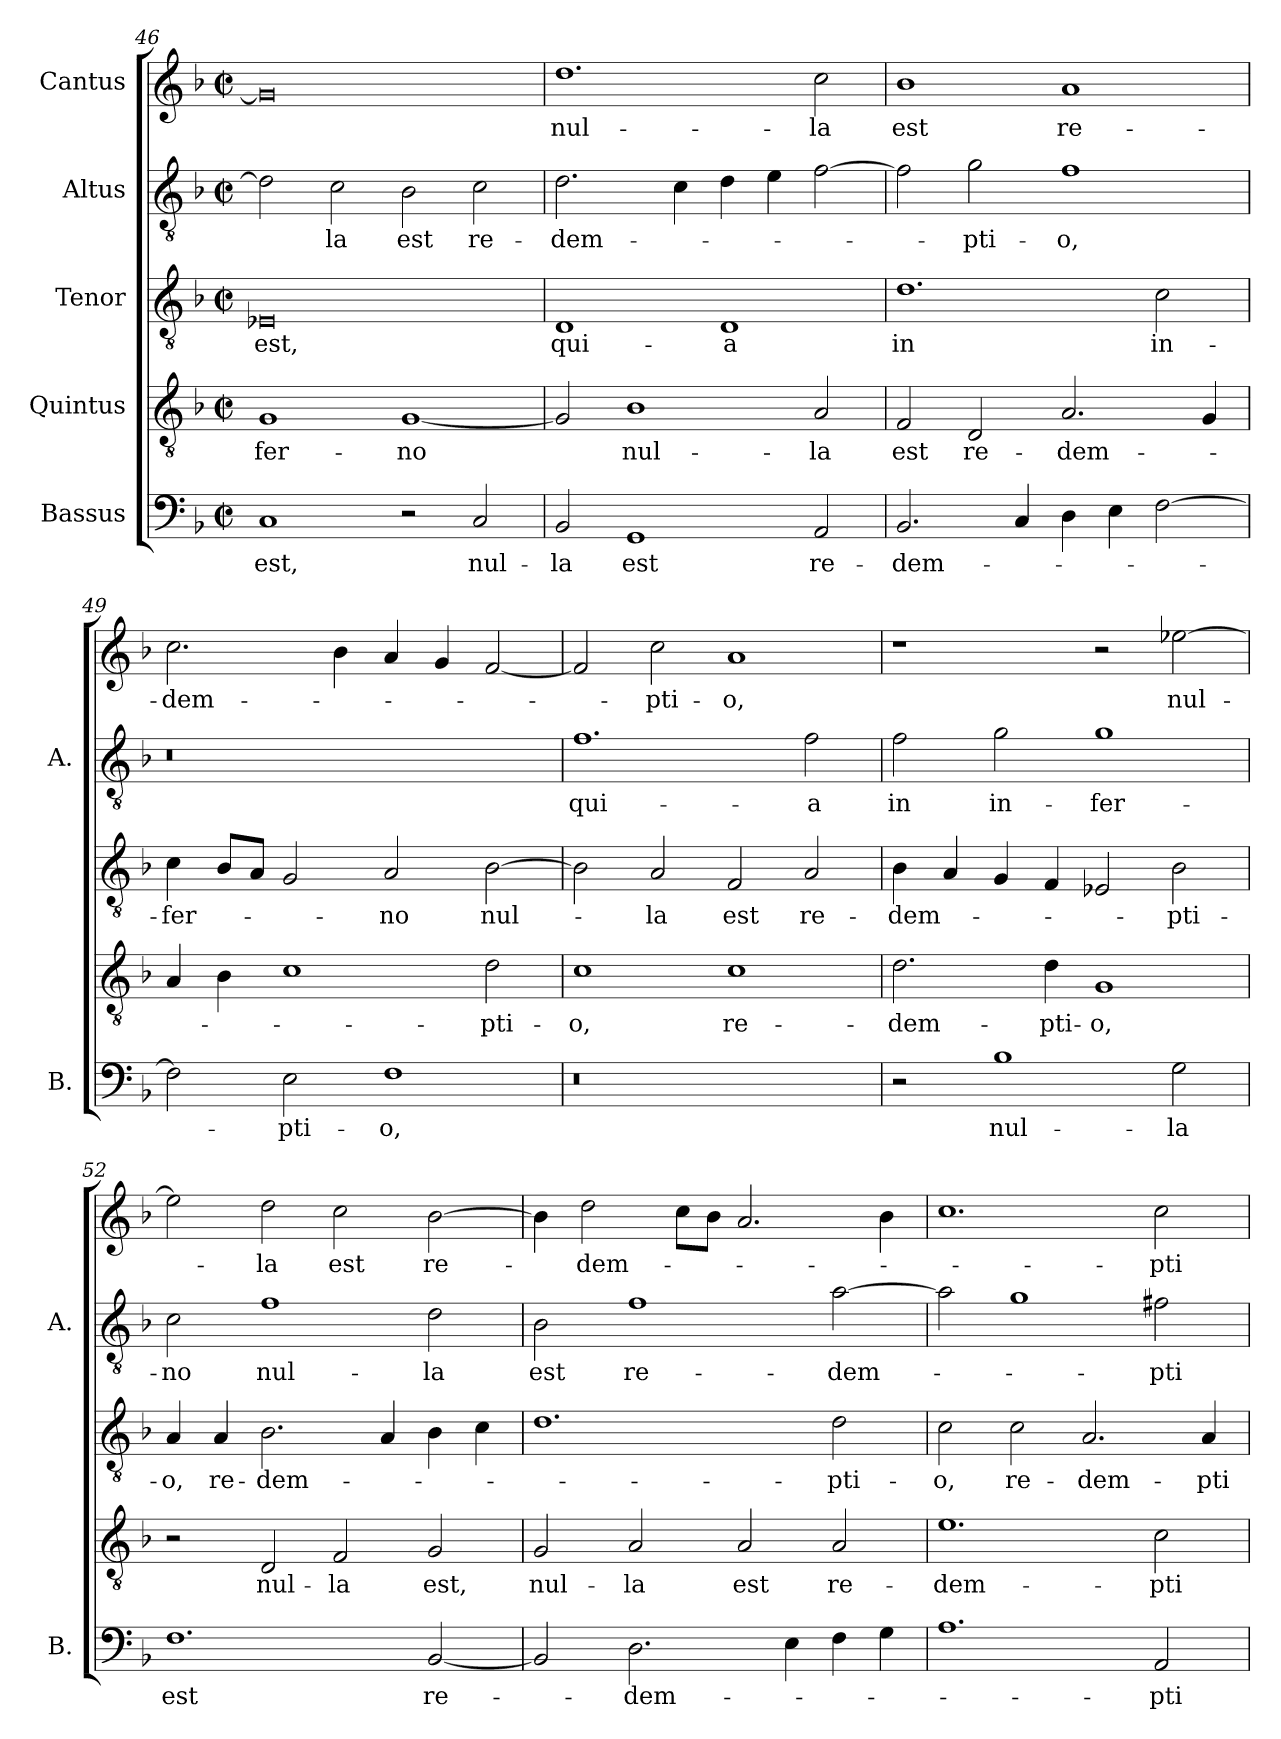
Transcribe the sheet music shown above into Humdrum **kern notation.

**kern	**text	**kern	**text	**kern	**text	**kern	**text	**kern	**text
*part5	*part5	*part4	*part4	*part3	*part3	*part2	*part2	*part1	*part1
*staff5	*staff5	*staff4	*staff4	*staff3	*staff3	*staff2	*staff2	*staff1	*staff1
*I"Bassus	*	*I"Quintus	*	*I"Tenor	*	*I"Altus	*	*I"Cantus	*
*I'B.	*	*	*	*	*	*I'A.	*	*	*
*clefF4	*	*clefGv2	*	*clefGv2	*	*clefGv2	*	*clefG2	*
*k[b-]	*	*k[b-]	*	*k[b-]	*	*k[b-]	*	*k[b-]	*
*F:	*	*F:	*	*F:	*	*F:	*	*F:	*
*M2/2	*	*M2/2	*	*M2/2	*	*M2/2	*	*M2/2	*
*met(c|)	*	*met(c|)	*	*met(c|)	*	*met(c|)	*	*met(c|)	*
=46	=46	=46	=46	=46	=46	=46	=46	=46	=46
1C/	est,	1G/	-fer-	0E-X/	est,	2d\]	.	0g/]	.
.	.	.	.	.	.	2c\	-la	.	.
2r	.	[1G/	-no	.	.	2B-\	est	.	.
2C/	nul-	.	.	.	.	2c\	re-	.	.
=47	=47	=47	=47	=47	=47	=47	=47	=47	=47
2BB-/	-la	2G/]	.	1D/	qui-	2.d\	-dem-	1.dd\	nul-
1GG/	est	1B-\	nul-	.	.	.	.	.	.
.	.	.	.	.	.	4c\	.	.	.
.	.	.	.	1D/	-a	4d\	.	.	.
.	.	.	.	.	.	4e\	.	.	.
2AA/	re-	2A/	-la	.	.	[2f\	.	2cc\	-la
=48	=48	=48	=48	=48	=48	=48	=48	=48	=48
2.BB-/	-dem-	2F/	est	1.d\	in	2f\]	.	1b-\	est
.	.	2D/	re-	.	.	2g\	-pti-	.	.
4C/	.	.	.	.	.	.	.	.	.
4D\	.	2.A/	-dem-	.	.	1f\	-o,	1a/	re-
4E\	.	.	.	.	.	.	.	.	.
[2F\	.	.	.	2c\	in-	.	.	.	.
.	.	4G/	.	.	.	.	.	.	.
=49	=49	=49	=49	=49	=49	=49	=49	=49	=49
!	!	!	!	!	!	!LO:N:vis=0	!	!	!
2F\]	.	4A/	.	4c\	-fer-	1r	.	2.cc\	-dem-
.	.	4B-\	.	8B-/L	.	.	.	.	.
.	.	.	.	8A/J	.	.	.	.	.
2E\	-pti-	1c\	.	2G/	.	.	.	.	.
.	.	.	.	.	.	.	.	4b-\	.
1F\	-o,	.	.	2A/	-no	1ryy	.	4a/	.
.	.	.	.	.	.	.	.	4g/	.
.	.	2d\	-pti-	[2B-\	nul-	.	.	[2f/	.
=50	=50	=50	=50	=50	=50	=50	=50	=50	=50
!LO:N:vis=0	!	!	!	!	!	!	!	!	!
1r	.	1c\	-o,	2B-\]	.	1.f\	qui-	2f/]	.
.	.	.	.	2A/	-la	.	.	2cc\	-pti-
1ryy	.	1c\	re-	2F/	est	.	.	1a/	-o,
.	.	.	.	2A/	re-	2f\	-a	.	.
=51	=51	=51	=51	=51	=51	=51	=51	=51	=51
2r	.	2.d\	-dem-	4B-\	-dem-	2f\	in	1r	.
.	.	.	.	4A/	.	.	.	.	.
1B-\	nul-	.	.	4G/	.	2g\	in-	.	.
.	.	4d\	-pti-	4F/	.	.	.	.	.
.	.	1G/	-o,	2E-X/	.	1g\	-fer-	2r	.
2G\	-la	.	.	2B-\	-pti-	.	.	[2ee-X\	nul-
=52	=52	=52	=52	=52	=52	=52	=52	=52	=52
1.F\	est	2r	.	4A/	-o,	2c\	-no	2ee-\]	.
.	.	.	.	4A/	re-	.	.	.	.
.	.	2D/	nul-	2.B-\	-dem-	1f\	nul-	2dd\	-la
.	.	2F/	-la	.	.	.	.	2cc\	est
.	.	.	.	4A/	.	.	.	.	.
[2BB-/	re-	2G/	est,	4B-\	.	2d\	-la	[2b-\	re-
.	.	.	.	4c\	.	.	.	.	.
=53	=53	=53	=53	=53	=53	=53	=53	=53	=53
2BB-/]	.	2G/	nul-	1.d\	.	2B-\	est	4b-\]	.
.	.	.	.	.	.	.	.	2dd\	-dem-
2.D\	-dem-	2A/	-la	.	.	1f\	re-	.	.
.	.	.	.	.	.	.	.	8cc\L	.
.	.	.	.	.	.	.	.	8b-\J	.
.	.	2A/	est	.	.	.	.	2.a/	.
4E\	.	.	.	.	.	.	.	.	.
4F\	.	2A/	re-	2d\	-pti-	[2a\	-dem-	.	.
4G\	.	.	.	.	.	.	.	4b-\	.
=54	=54	=54	=54	=54	=54	=54	=54	=54	=54
1.A\	.	1.e\	-dem-	2c\	-o,	2a\]	.	1.cc\	.
.	.	.	.	2c\	re-	1g\	.	.	.
.	.	.	.	2.A/	-dem-	.	.	.	.
2AA/	-pti-	2c\	-pti-	.	.	2f#X\	-pti-	2cc\	-pti-
.	.	.	.	4A/	-pti-	.	.	.	.
=	=	=	=	=	=	=	=	=	=
*-	*-	*-	*-	*-	*-	*-	*-	*-	*-
